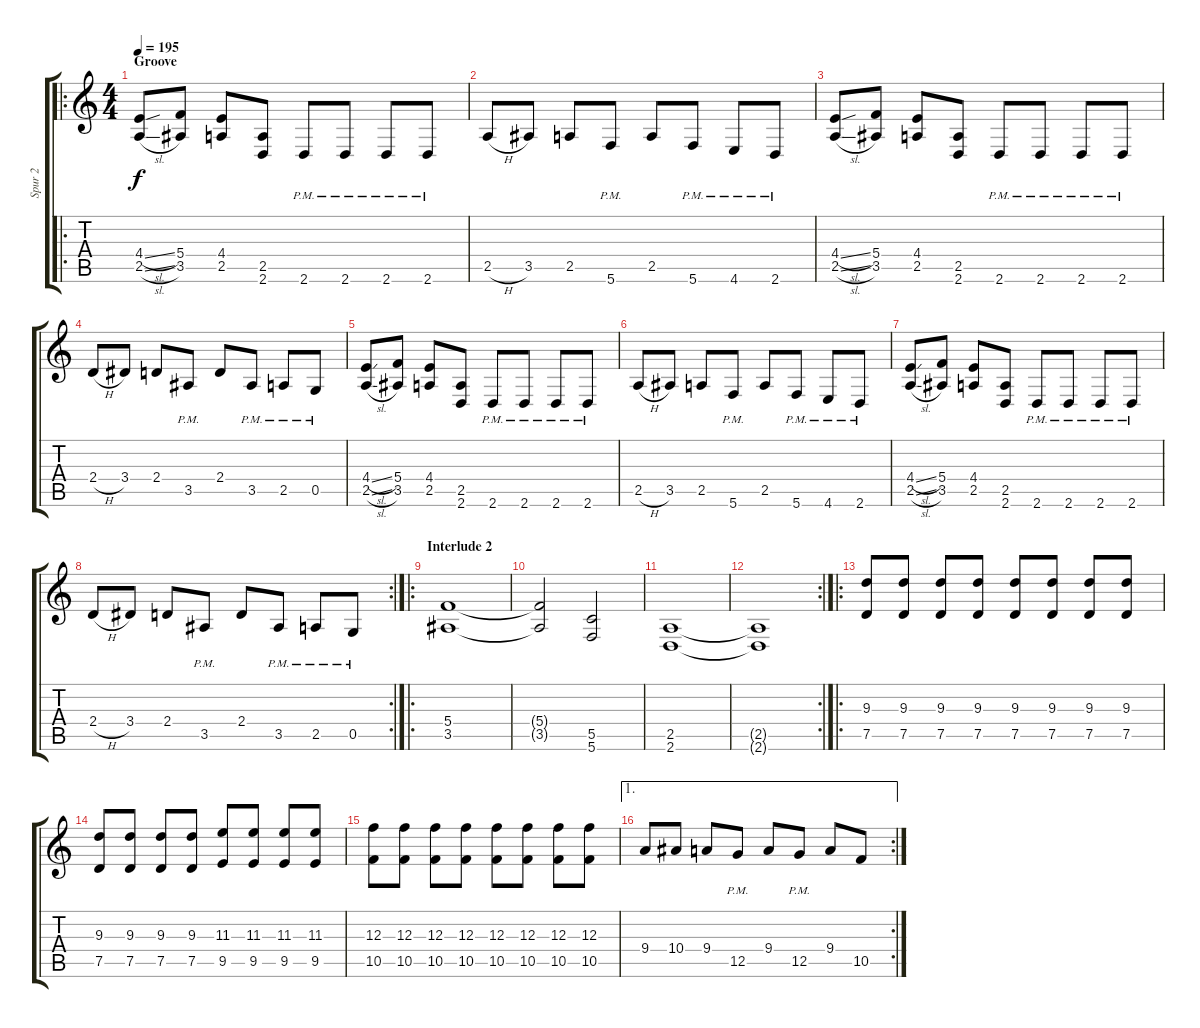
\track ("Spur 2" "Spur 2") {instrument distortionguitar}
\staff {score tabs}
\tuning (D4 A3 F3 C3 G2 C2) {hide}
\ro
\ts (4 4)
\section ("" "Groove")
\tempo 195
\clef g2
\ks c
(4.4{sl} 2.5{sl}).8{dy f} (5.4 3.5).8 (4.4 2.5).8 (2.5 2.6).8 2.6{pm}.8 2.6{pm}.8 2.6{pm}.8 2.6{pm}.8 |
2.5{h}.8 3.5.8 2.5.8 5.6{pm}.8 2.5.8 5.6{pm}.8 4.6{pm}.8 2.6{pm}.8 |
(4.4{sl} 2.5{sl}).8 (5.4 3.5).8 (4.4 2.5).8 (2.5 2.6).8 2.6{pm}.8 2.6{pm}.8 2.6{pm}.8 2.6{pm}.8 |
2.4{h}.8 3.4.8 2.4.8 3.5{pm}.8 2.4.8 3.5{pm}.8 2.5{pm}.8 0.5{pm}.8 |
(4.4{sl} 2.5{sl}).8 (5.4 3.5).8 (4.4 2.5).8 (2.5 2.6).8 2.6{pm}.8 2.6{pm}.8 2.6{pm}.8 2.6{pm}.8 |
2.5{h}.8 3.5.8 2.5.8 5.6{pm}.8 2.5.8 5.6{pm}.8 4.6{pm}.8 2.6{pm}.8 |
(4.4{sl} 2.5{sl}).8 (5.4 3.5).8 (4.4 2.5).8 (2.5 2.6).8 2.6{pm}.8 2.6{pm}.8 2.6{pm}.8 2.6{pm}.8 |
\rc 2
2.4{h}.8 3.4.8 2.4.8 3.5{pm}.8 2.4.8 3.5{pm}.8 2.5{pm}.8 0.5{pm}.8 |
\ro
\section ("" "Interlude 2")
(5.4 3.5).1{volume 3} |
(5.4{t} 3.5{t}).2 (5.5 5.6).2 |
(2.5 2.6).1 |
\rc 2
(2.5{t} 2.6{t}).1 |
\ro
(9.3 7.5).8 (9.3 7.5).8 (9.3 7.5).8 (9.3 7.5).8 (9.3 7.5).8 (9.3 7.5).8 (9.3 7.5).8 (9.3 7.5).8 |
(9.3 7.5).8 (9.3 7.5).8 (9.3 7.5).8 (9.3 7.5).8 (11.3 9.5).8 (11.3 9.5).8 (11.3 9.5).8 (11.3 9.5).8 |
(12.3 10.5).8 (12.3 10.5).8 (12.3 10.5).8 (12.3 10.5).8 (12.3 10.5).8 (12.3 10.5).8 (12.3 10.5).8 (12.3 10.5).8 |
\ae 1
\rc 2
9.4.8 10.4.8 9.4.8 12.5{pm}.8 9.4.8 12.5{pm}.8 9.4.8 10.5.8
